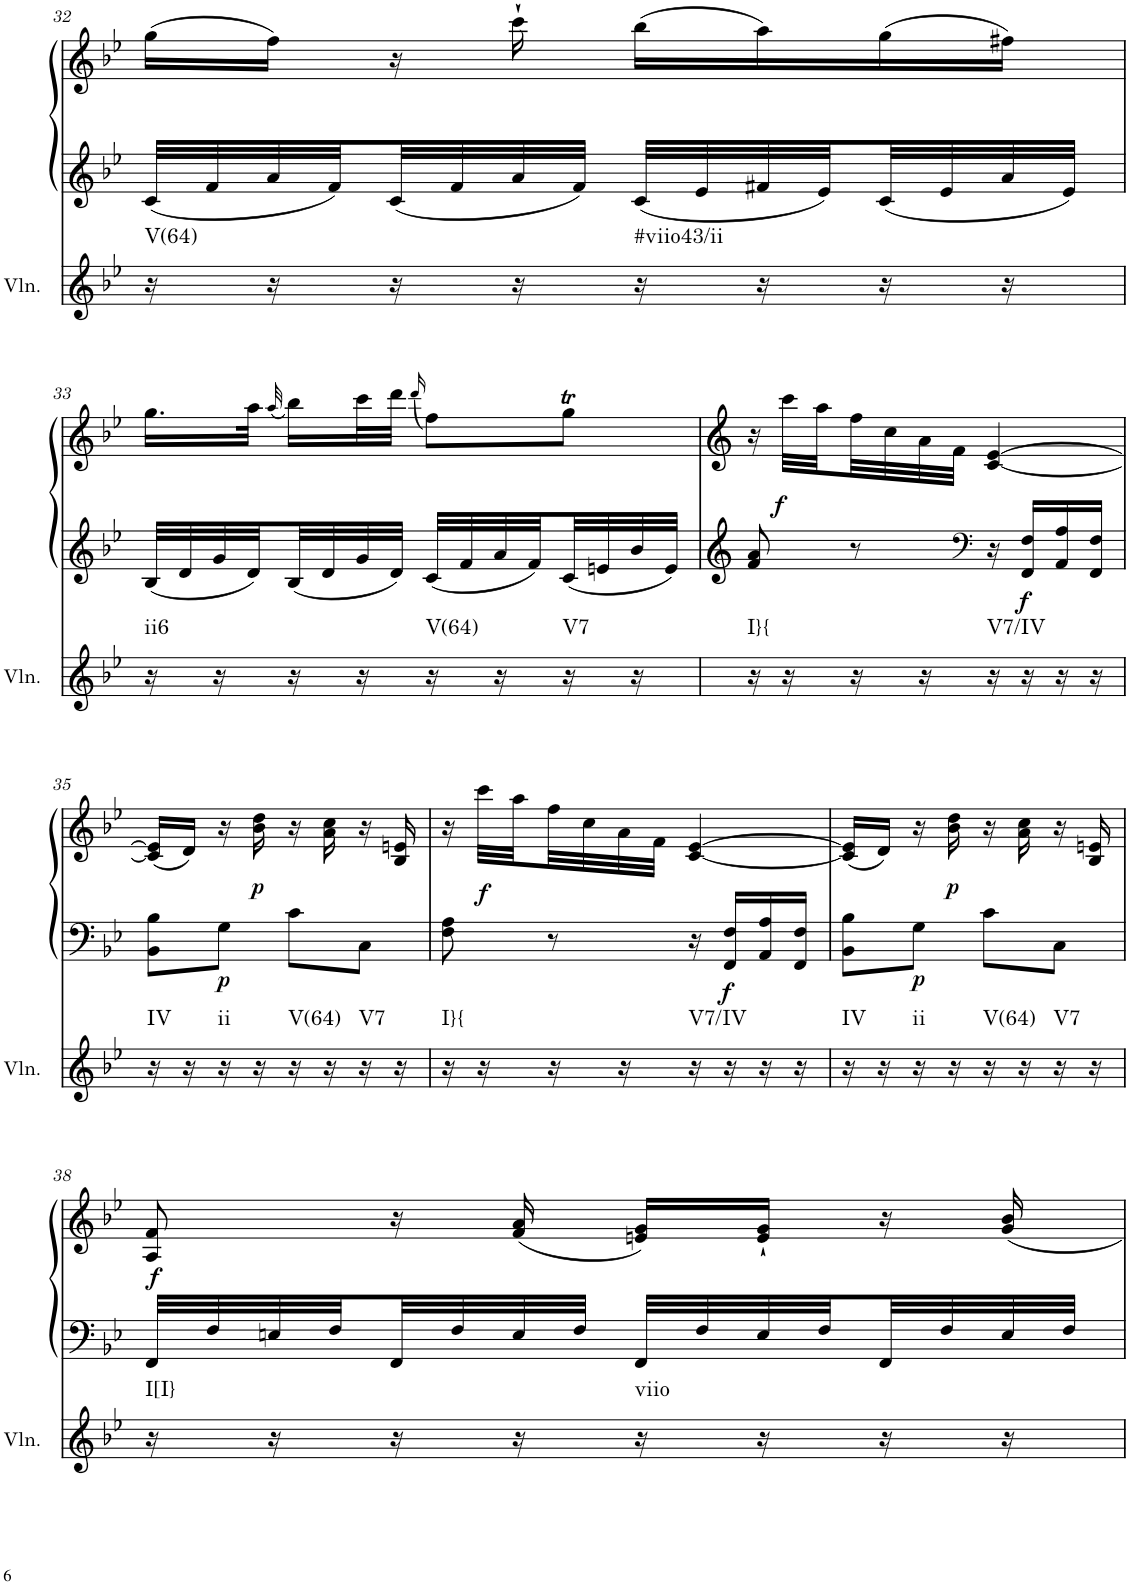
**kern	**harte	**kern	**kern	**dynam
*part2	*part2	*part1	*part1	*part1
*staff3	*	*staff2	*staff1	*staff1/2
*I"Violin	*	*I"Klavier linke Hand	*	*
*I'Vln.	*	*	*	*
!!LO:PB:g=z
*clefG2	*	*clefF4	*clefG2	*
*k[b-e-]	*	*k[b-e-]	*k[b-e-]	*
*M2/4	*	*M2/4	*M2/4	*
=32	=32	=32	=32	=32
!	!LO:H:kt=V(64)	!	!	!
16r	N	32c/LLL	(16gg\LL	.
.	.	32f/	.	.
16r	.	32a/	16ff\JJ)	.
.	.	32f/	.	.
16r	.	32c/	16r	.
.	.	32f/	.	.
16r	.	32a/	16ccc`\	.
.	.	32f/JJJ	.	.
!	!LO:H:kt=#viio43/ii	!	!	!
16r	N	32c/LLL	(16bb-\LL	.
.	.	32e-/	.	.
16r	.	32f#X/	16aa\)	.
.	.	32e-/	.	.
16r	.	32c/	(16gg\	.
.	.	32e-/	.	.
16r	.	32a/	16ff#X\JJ)	.
.	.	32e-/JJJ	.	.
!!LO:LB:g=z
=33	=33	=33	=33	=33
!	!LO:H:kt=ii6	!	!	!
16r	N	32B-/LLL	16.gg\LL	.
.	.	32d/	.	.
16r	.	32g/	.	.
.	.	32d/	32aa\JJk	.
.	.	.	(32qaa/	.
16r	.	32B-/	16bb-\LL)	.
.	.	32d/	.	.
16r	.	32g/	32ccc\L	.
.	.	32d/JJJ	32ddd\JJJ	.
.	.	.	(16qddd/	.
!	!LO:H:kt=V(64)	!	!	!
16r	N	32c/LLL	8ff\L)	.
.	.	32f/	.	.
16r	.	32a/	.	.
.	.	32f/	.	.
!	!LO:H:kt=V7	!	!	!
16r	N	32c/	8ggT\J	.
.	.	32en/	.	.
16r	.	32b-/	.	.
.	.	32e/JJJ	.	.
=34	=34	=34	=34	=34
!	!LO:H:kt=I}{	!	!	!LO:DY:a=2
16r	N	8f/ 8a/	16r	f
16r	.	.	32ccc\LLL	.
.	.	.	32aa\	.
16r	.	8r	32ff\	.
.	.	.	32cc\	.
16r	.	.	32a\	.
.	.	.	32f\JJJ	.
*	*	*clefF4	*	*
!	!LO:H:kt=V7/IV	!	!	!
16r	N	16r	[4c/ [4e-/	.
!	!	!	!	!LO:DY:b=2
16r	.	16FF/ 16F/LL	.	f
16r	.	16AA/ 16A/	.	.
16r	.	16FF/ 16F/JJ	.	.
!!LO:LB:g=z
=35	=35	=35	=35	=35
!	!LO:H:kt=IV	!	!	!
16r	N	8BB-\ 8B-\L	(16c/] 16e-/]LL	.
16r	.	.	16d/JJ)	.
!	!LO:H:kt=ii	!	!	!LO:DY:b=2
16r	N	8G\J	16r	p
!	!	!	!	!LO:DY:b
16r	.	.	16b-\ 16dd\	p
!	!LO:H:kt=V(64)	!	!	!
16r	N	8c\L	16r	.
16r	.	.	16a\ 16cc\	.
!	!LO:H:kt=V7	!	!	!
16r	N	8C\J	16r	.
16r	.	.	16B-/ 16en/	.
=36	=36	=36	=36	=36
!	!LO:H:kt=I}{	!	!	!
16r	N	8F\ 8A\	16r	.
!	!	!	!	!LO:DY:b
16r	.	.	32ccc\LLL	f
.	.	.	32aa\	.
16r	.	8r	32ff\	.
.	.	.	32cc\	.
16r	.	.	32a\	.
.	.	.	32f\JJJ	.
!	!LO:H:kt=V7/IV	!	!	!
16r	N	16r	[4c/ [4e-/	.
!	!	!	!	!LO:DY:b=2
16r	.	16FF/ 16F/LL	.	f
16r	.	16AA/ 16A/	.	.
16r	.	16FF/ 16F/JJ	.	.
=37	=37	=37	=37	=37
!	!LO:H:kt=IV	!	!	!
16r	N	8BB-\ 8B-\L	(16c/] 16e-/]LL	.
16r	.	.	16d/JJ)	.
!	!LO:H:kt=ii	!	!	!LO:DY:b=2
16r	N	8G\J	16r	p
!	!	!	!	!LO:DY:b
16r	.	.	16b-\ 16dd\	p
!	!LO:H:kt=V(64)	!	!	!
16r	N	8c\L	16r	.
16r	.	.	16a\ 16cc\	.
!	!LO:H:kt=V7	!	!	!
16r	N	8C\J	16r	.
16r	.	.	16B-/ 16en/	.
!!LO:LB:g=z
=38	=38	=38	=38	=38
!	!LO:H:kt=I[I}	!	!	!LO:DY:b
16r	N	32FF/LLL	8A/ 8f/	f
.	.	32F/	.	.
16r	.	32En/	.	.
.	.	32F/	.	.
16r	.	32FF/	16r	.
.	.	32F/	.	.
16r	.	32E/	(16f/ 16a/	.
.	.	32F/JJJ	.	.
!	!LO:H:kt=viio	!	!	!
16r	N	32FF/LLL	16en/ 16g/LL)	.
.	.	32F/	.	.
16r	.	32E/	16e/` 16g/`JJ	.
.	.	32F/	.	.
16r	.	32FF/	16r	.
.	.	32F/	.	.
16r	.	32E/	16g/ 16b-/	.
.	.	32F/JJJ	.	.
=	=	=	=	=
*-	*-	*-	*-	*-
